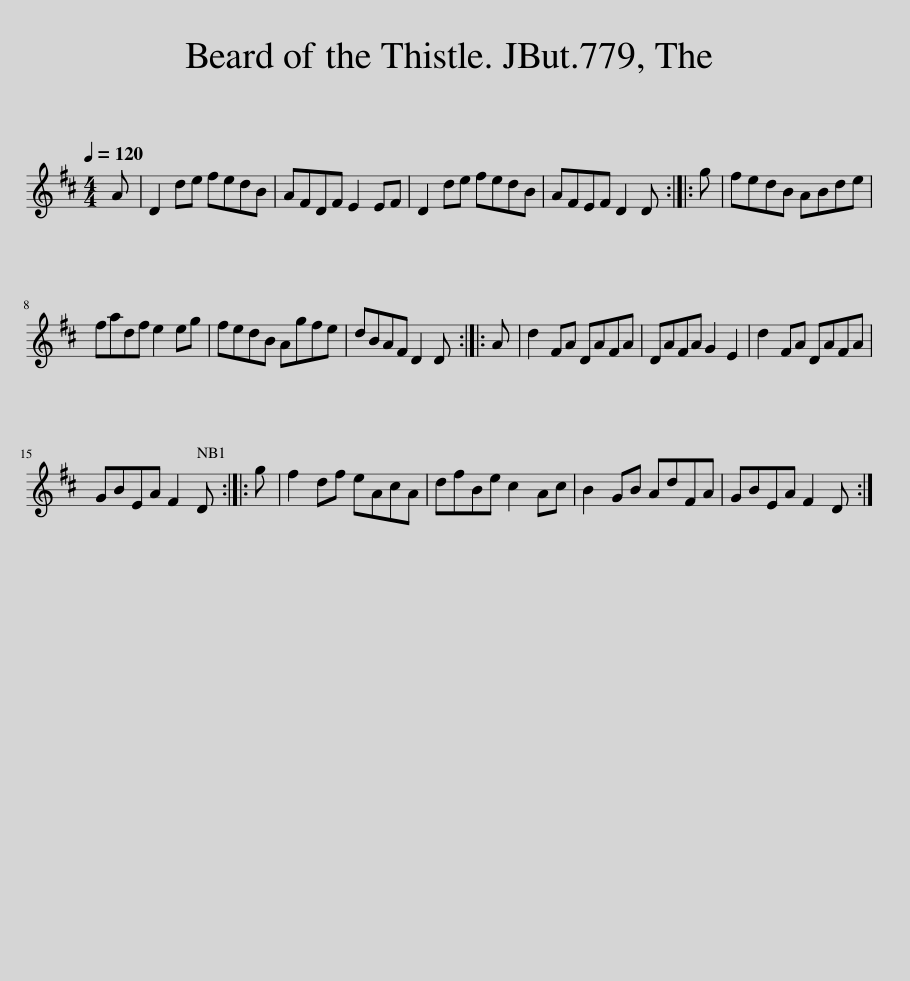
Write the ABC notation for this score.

X:1
L:1/8
Q:1/4=120
M:4/4
I:linebreak $
K:D
V:1 treble
V:1
 A | D2 de fedB | AFDF E2 EF | D2 de fedB | AFEF D2 D :: %5
 g | fedB ABde |$ fadf e2 eg | fedB Agfe | dBAF D2 D :: %10
 A | d2 FA DAFA | DAFA G2 E2 | d2 FA DAFA |$ GBEA F2 D :: %15
 g | f2 df eAcA | dfBe c2 Ac | B2 GB AdFA | GBEA F2 D :| %20
